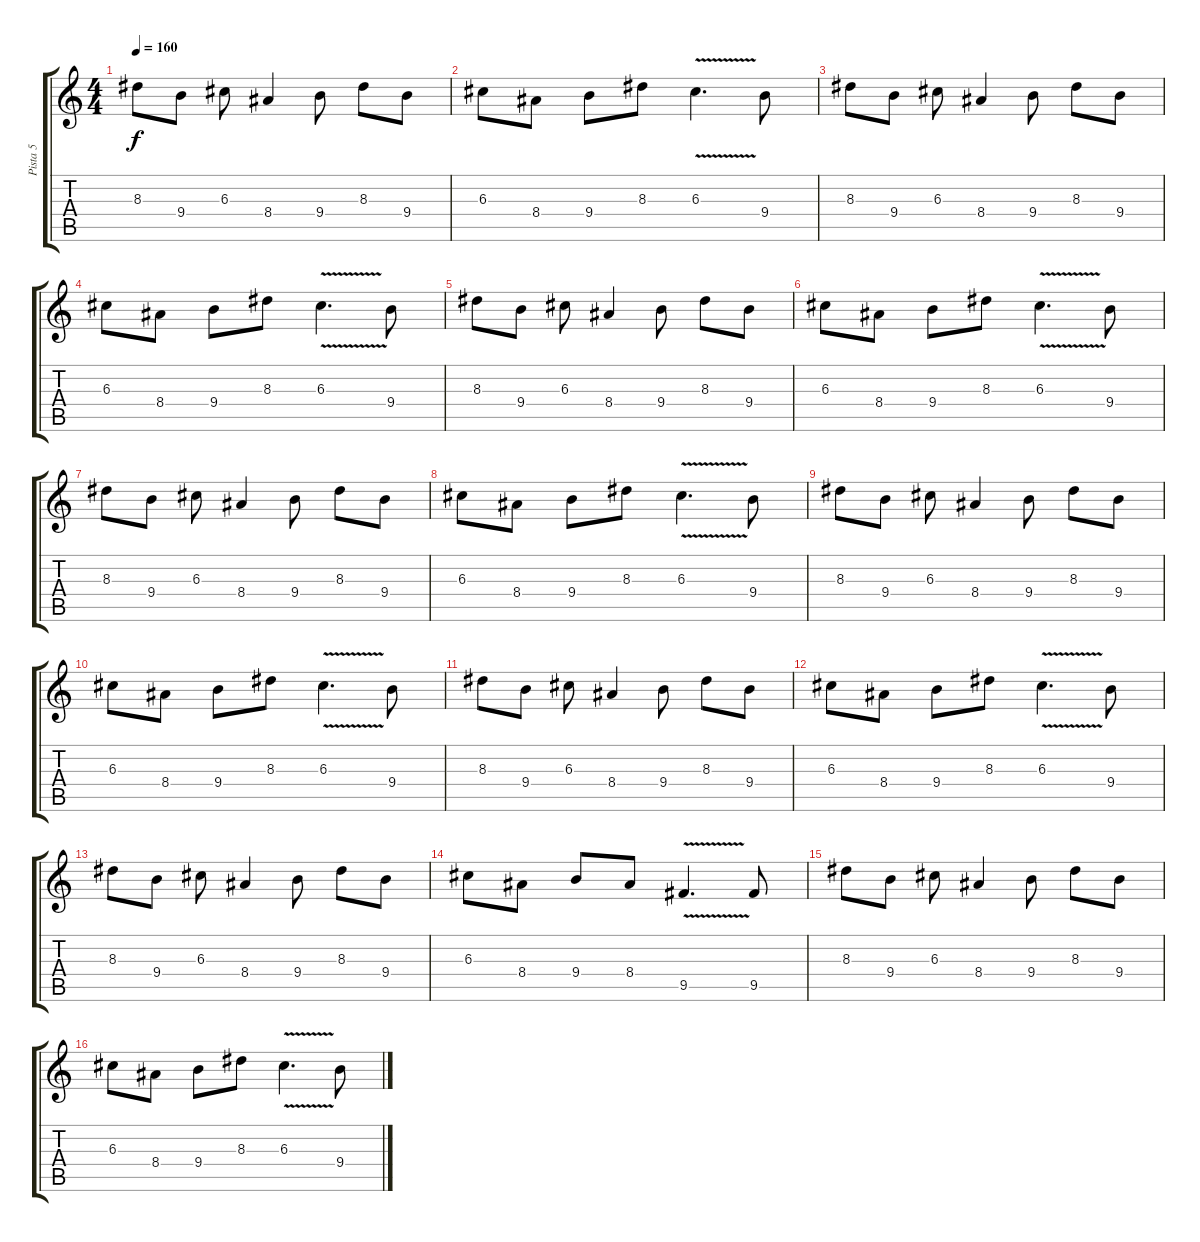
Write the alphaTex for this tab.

\track ("Pista 5" "Pista 5") {instrument distortionguitar}
\staff {score tabs}
\tuning (E4 B3 G3 D3 A2 E2) {hide}
\ts (4 4)
\tempo 160
\clef g2
\ks c
8.3.8{dy f} 9.4.8 6.3.8 8.4.4 9.4.8 8.3.8 9.4.8 |
6.3.8 8.4.8 9.4.8 8.3.8 6.3{v}.4{d} 9.4.8 |
8.3.8 9.4.8 6.3.8 8.4.4 9.4.8 8.3.8 9.4.8 |
6.3.8 8.4.8 9.4.8 8.3.8 6.3{v}.4{d} 9.4.8 |
8.3.8 9.4.8 6.3.8 8.4.4 9.4.8 8.3.8 9.4.8 |
6.3.8 8.4.8 9.4.8 8.3.8 6.3{v}.4{d} 9.4.8 |
8.3.8 9.4.8 6.3.8 8.4.4 9.4.8 8.3.8 9.4.8 |
6.3.8 8.4.8 9.4.8 8.3.8 6.3{v}.4{d} 9.4.8 |
8.3.8 9.4.8 6.3.8 8.4.4 9.4.8 8.3.8 9.4.8 |
6.3.8 8.4.8 9.4.8 8.3.8 6.3{v}.4{d} 9.4.8 |
8.3.8 9.4.8 6.3.8 8.4.4 9.4.8 8.3.8 9.4.8 |
6.3.8 8.4.8 9.4.8 8.3.8 6.3{v}.4{d} 9.4.8 |
8.3.8 9.4.8 6.3.8 8.4.4 9.4.8 8.3.8 9.4.8 |
6.3.8 8.4.8 9.4.8 8.4.8 9.5{v}.4{d} 9.5.8 |
8.3.8 9.4.8 6.3.8 8.4.4 9.4.8 8.3.8 9.4.8 |
6.3.8 8.4.8 9.4.8 8.3.8 6.3{v}.4{d} 9.4.8
